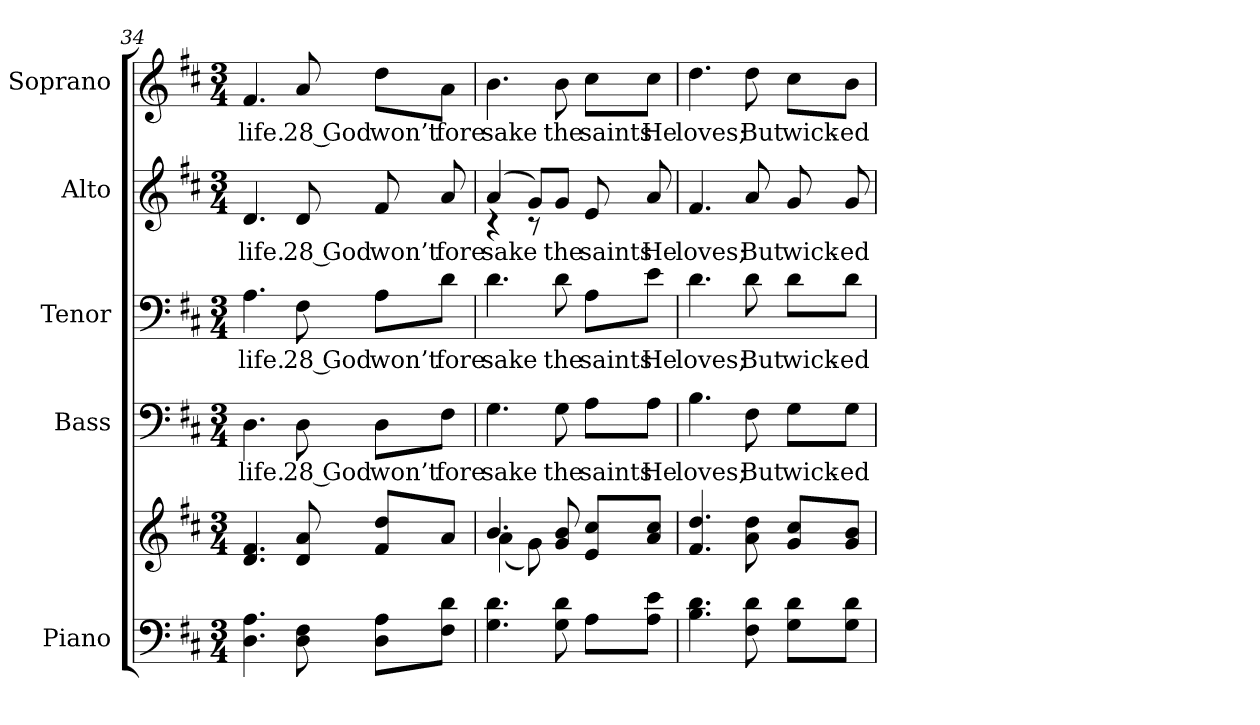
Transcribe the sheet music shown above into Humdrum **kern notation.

**kern	**kern	**kern	**text	**kern	**text	**kern	**text	**kern	**text
*part5	*part5	*part4	*part4	*part3	*part3	*part2	*part2	*part1	*part1
*staff6	*staff5	*staff4	*staff4	*staff3	*staff3	*staff2	*staff2	*staff1	*staff1
*I"Piano	*	*I"Bass	*	*I"Tenor	*	*I"Alto	*	*I"Soprano	*
*I'Pno.	*	*I'B.	*	*I'T.	*	*I'A.	*	*I'S.	*
!!LO:PB:g=z
*clefF4	*clefG2	*clefF4	*	*clefF4	*	*clefG2	*	*clefG2	*
*k[f#c#]	*k[f#c#]	*k[f#c#]	*	*k[f#c#]	*	*k[f#c#]	*	*k[f#c#]	*
*D:	*D:	*D:	*	*D:	*	*D:	*	*D:	*
*M3/4	*M3/4	*M3/4	*	*M3/4	*	*M3/4	*	*M3/4	*
=34	=34	=34	=34	=34	=34	=34	=34	=34	=34
!	!	!	!LO:LY:b:color=#000000	!	!	!	!	!	!
!	!	!	!	!	!LO:LY:b:color=#000000	!	!	!	!
!	!	!	!	!	!	!	!LO:LY:b:color=#000000	!	!
!	!	!	!	!	!	!	!	!	!LO:LY:b:color=#000000
4.Di\ 4.Ai	4.di/ 4.f#i	4.Di\	life.	4.Ai\	life.	4.di/	life.	4.f#i/	life.
!	!	!	!LO:LY:b:color=#000000	!	!	!	!	!	!
!	!	!	!	!	!LO:LY:b:color=#000000	!	!	!	!
!	!	!	!	!	!	!	!LO:LY:b:color=#000000	!	!
!	!	!	!	!	!	!	!	!	!LO:LY:b:color=#000000
8Di\ 8F#i	8di/ 8ai	8Di\	28 God	8F#i\	28 God	8di/	28 God	8ai/	28 God
!	!	!	!LO:LY:b:color=#000000	!	!	!	!	!	!
!	!	!	!	!	!LO:LY:b:color=#000000	!	!	!	!
!	!	!	!	!	!	!	!LO:LY:b:color=#000000	!	!
!	!	!	!	!	!	!	!	!	!LO:LY:b:color=#000000
8Di\ 8Ai\L	8f#i/ 8ddi/L	8Di\L	won’t	8Ai\L	won’t	8f#i/	won’t	8ddi\L	won’t
!	!	!	!LO:LY:b:color=#000000	!	!	!	!	!	!
!	!	!	!	!	!LO:LY:b:color=#000000	!	!	!	!
!	!	!	!	!	!	!	!LO:LY:b:color=#000000	!	!
!	!	!	!	!	!	!	!	!	!LO:LY:b:color=#000000
8F#i\ 8di\J	8ai/J	8F#i\J	fore	8di\J	fore	8ai/	fore	8ai\J	fore
=35	=35	=35	=35	=35	=35	=35	=35	=35	=35
*	*^	*	*	*	*	*	*	*	*
!	!	!	!	!LO:LY:b:color=#000000	!	!	!	!	!	!
!	!	!	!	!	!	!LO:LY:b:color=#000000	!	!	!	!
!	!	!	!	!	!	!	!	!LO:LY:b:color=#000000	!	!
*	*	*	*	*	*	*	*^	*	*	*
!	!	!	!	!	!	!	!	!	!	!	!LO:LY:b:color=#000000
4.Gi\ 4.di	4.bi/	(4ai\	4.Gi\	sake	4.di\	sake	(4ai/	4r	sake	4.bi\	sake
.	.	8gi\)	.	.	.	.	8gi/L)	8r	.	.	.
!	!	!	!	!LO:LY:b:color=#000000	!	!	!	!	!	!	!
!	!	!	!	!	!	!LO:LY:b:color=#000000	!	!	!	!	!
!	!	!	!	!	!	!	!	!	!LO:LY:b:color=#000000	!	!
!	!	!	!	!	!	!	!	!	!	!	!LO:LY:b:color=#000000
8Gi\ 8di	8gi/ 8bi	8ryy	8Gi\	the	8di\	the	8gi/J	8ryy	the	8bi\	the
!	!	!	!	!LO:LY:b:color=#000000	!	!	!	!	!	!	!
!	!	!	!	!	!	!LO:LY:b:color=#000000	!	!	!	!	!
!	!	!	!	!	!	!	!	!	!LO:LY:b:color=#000000	!	!
!	!	!	!	!	!	!	!	!	!	!	!LO:LY:b:color=#000000
8Ai\L	8ei/ 8cc#i/L	4ryy	8Ai\L	saints	8Ai\L	saints	8ei/	4ryy	saints	8cc#i\L	saints
!	!	!	!	!LO:LY:b:color=#000000	!	!	!	!	!	!	!
!	!	!	!	!	!	!LO:LY:b:color=#000000	!	!	!	!	!
!	!	!	!	!	!	!	!	!	!LO:LY:b:color=#000000	!	!
!	!	!	!	!	!	!	!	!	!	!	!LO:LY:b:color=#000000
8Ai\ 8ei\J	8ai/ 8cc#i/J	.	8Ai\J	He	8ei\J	He	8ai/	.	He	8cc#i\J	He
*	*v	*v	*	*	*	*	*v	*v	*	*	*
=36	=36	=36	=36	=36	=36	=36	=36	=36	=36
!	!	!	!LO:LY:b:color=#000000	!	!	!	!	!	!
!	!	!	!	!	!LO:LY:b:color=#000000	!	!	!	!
!	!	!	!	!	!	!	!LO:LY:b:color=#000000	!	!
!	!	!	!	!	!	!	!	!	!LO:LY:b:color=#000000
4.Bi\ 4.di	4.f#i/ 4.ddi	4.Bi\	loves;	4.di\	loves;	4.f#i/	loves;	4.ddi\	loves;
!	!	!	!LO:LY:b:color=#000000	!	!	!	!	!	!
!	!	!	!	!	!LO:LY:b:color=#000000	!	!	!	!
!	!	!	!	!	!	!	!LO:LY:b:color=#000000	!	!
!	!	!	!	!	!	!	!	!	!LO:LY:b:color=#000000
8F#i\ 8di	8ai\ 8ddi	8F#i\	But	8di\	But	8ai/	But	8ddi\	But
!	!	!	!LO:LY:b:color=#000000	!	!	!	!	!	!
!	!	!	!	!	!LO:LY:b:color=#000000	!	!	!	!
!	!	!	!	!	!	!	!LO:LY:b:color=#000000	!	!
!	!	!	!	!	!	!	!	!	!LO:LY:b:color=#000000
8Gi\ 8di\L	8gi/ 8cc#i/L	8Gi\L	wick-	8di\L	wick-	8gi/	wick-	8cc#i\L	wick-
!	!	!	!LO:LY:b:color=#000000	!	!	!	!	!	!
!	!	!	!	!	!LO:LY:b:color=#000000	!	!	!	!
!	!	!	!	!	!	!	!LO:LY:b:color=#000000	!	!
!	!	!	!	!	!	!	!	!	!LO:LY:b:color=#000000
8Gi\ 8di\J	8gi/ 8bi/J	8Gi\J	-ed	8di\J	-ed	8gi/	-ed	8bi\J	-ed
=	=	=	=	=	=	=	=	=	=
*-	*-	*-	*-	*-	*-	*-	*-	*-	*-
